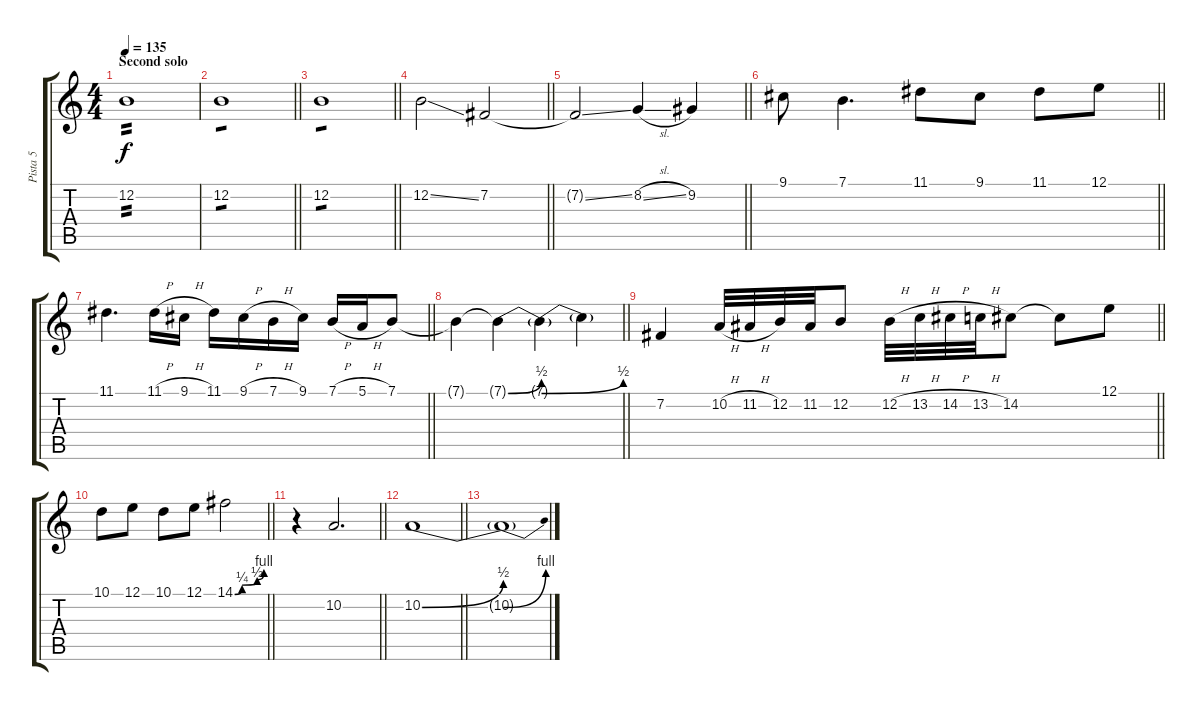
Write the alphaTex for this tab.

\track ("Pista 5" "Pista 5") {instrument drawbarorgan}
\staff {score tabs}
\tuning (E4 B3 G3 D3 A2 E2) {hide}
\ts (4 4)
\section ("" "Second solo")
\tempo 135
\clef g2
\ks c
12.2.1{tp 2 dy f volume 12 instrument overdrivenguitar} |
\barLineRight lightlight
12.2.1{tp 1} |
\barLineRight lightlight
12.2.1{tp 1} |
\barLineRight lightlight
12.2{ss}.2 7.2.2 |
\section ("" "")
\barLineRight lightlight
7.2{ss t}.2 8.2{sl}.4 9.2.4 |
\barLineRight lightlight
9.1.8 7.1.4{d} 11.1.8 9.1.8 11.1.8 12.1.8 |
\barLineRight lightlight
11.1.4{d} 11.1{h}.16 9.1{h}.16 11.1.16 9.1{h}.16 7.1{h}.16 9.1.16 7.1{h}.16 5.1{h}.16 7.1.8 |
\barLineRight lightlight
7.1{t}.4 7.1{be (bend 0 0 60 2) t}.4 7.1{be (bend 0 0 60 2) t}.4 7.1{t}.4 |
\barLineRight lightlight
7.2.4 10.2{h}.32 11.2{h}.32 12.2.32 11.2.32 12.2.8 12.2{h}.32 13.2{h}.32 14.2{h}.32 13.2{h}.32 14.2.8 14.2{t}.8 12.1.8 |
\barLineRight lightlight
10.1.8 12.1.8 10.1.8 12.1.8 14.1{be (custom 0 0 15 1 46 2 60 4)}.2 |
\barLineRight lightlight
r.4 10.2.2{d} |
\barLineRight lightlight
10.2{be (bend 0 0 60 2)}.1 |
10.2{be (bend 0 0 60 4) t}.1
